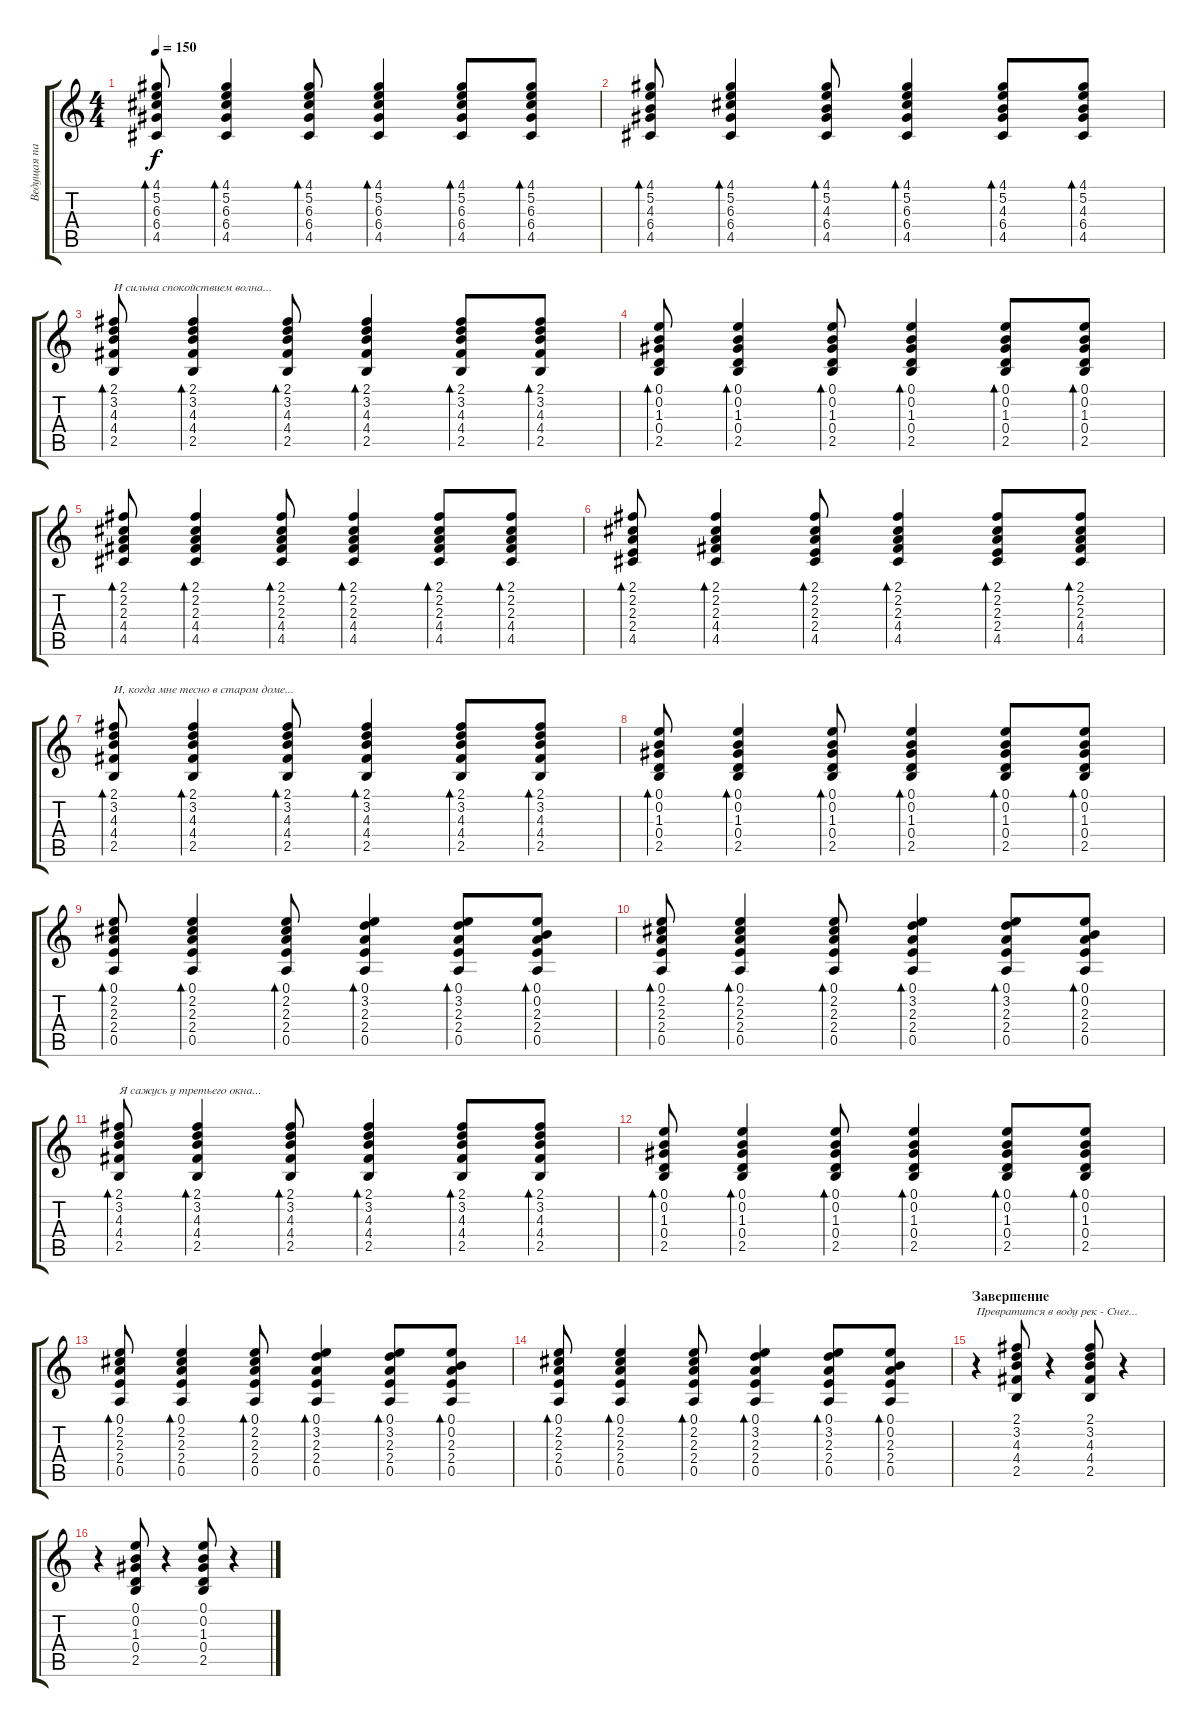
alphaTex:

\track ("Ведущая партия" "Ведущая па") {instrument overdrivenguitar}
\staff {score tabs}
\tuning (E4 B3 G3 D3 A2 E2) {hide}
\ts (4 4)
\tempo 150
\clef g2
\ks c
(4.1 5.2 6.3 6.4 4.5).8{bd 60 dy f} (4.1 5.2 6.3 6.4 4.5).4{bd 60} (4.1 5.2 6.3 6.4 4.5).8{bd 60} (4.1 5.2 6.3 6.4 4.5).4{bd 60} (4.1 5.2 6.3 6.4 4.5).8{bd 60} (4.1 5.2 6.3 6.4 4.5).8{bd 60} |
(4.1 5.2 4.3 6.4 4.5).8{bd 60} (4.1 5.2 6.3 6.4 4.5).4{bd 60} (4.1 5.2 4.3 6.4 4.5).8{bd 60} (4.1 5.2 6.3 6.4 4.5).4{bd 60} (4.1 5.2 4.3 6.4 4.5).8{bd 60} (4.1 5.2 4.3 6.4 4.5).8{bd 60} |
(2.1 3.2 4.3 4.4 2.5).8{bd 60 txt "И сильна спокойствием волна..."} (2.1 3.2 4.3 4.4 2.5).4{bd 60} (2.1 3.2 4.3 4.4 2.5).8{bd 60} (2.1 3.2 4.3 4.4 2.5).4{bd 60} (2.1 3.2 4.3 4.4 2.5).8{bd 60} (2.1 3.2 4.3 4.4 2.5).8{bd 60} |
(0.1 0.2 1.3 0.4 2.5).8{bd 60} (0.1 0.2 1.3 0.4 2.5).4{bd 60} (0.1 0.2 1.3 0.4 2.5).8{bd 60} (0.1 0.2 1.3 0.4 2.5).4{bd 60} (0.1 0.2 1.3 0.4 2.5).8{bd 60} (0.1 0.2 1.3 0.4 2.5).8{bd 60} |
(2.1 2.2 2.3 4.4 4.5).8{bd 60} (2.1 2.2 2.3 4.4 4.5).4{bd 60} (2.1 2.2 2.3 4.4 4.5).8{bd 60} (2.1 2.2 2.3 4.4 4.5).4{bd 60} (2.1 2.2 2.3 4.4 4.5).8{bd 60} (2.1 2.2 2.3 4.4 4.5).8{bd 60} |
(2.1 2.2 2.3 2.4 4.5).8{bd 60} (2.1 2.2 2.3 4.4 4.5).4{bd 60} (2.1 2.2 2.3 2.4 4.5).8{bd 60} (2.1 2.2 2.3 4.4 4.5).4{bd 60} (2.1 2.2 2.3 2.4 4.5).8{bd 60} (2.1 2.2 2.3 4.4 4.5).8{bd 60} |
(2.1 3.2 4.3 4.4 2.5).8{bd 60 txt "И, когда мне тесно в старом доме..." volume 12 instrument acousticguitarsteel} (2.1 3.2 4.3 4.4 2.5).4{bd 60} (2.1 3.2 4.3 4.4 2.5).8{bd 60} (2.1 3.2 4.3 4.4 2.5).4{bd 60} (2.1 3.2 4.3 4.4 2.5).8{bd 60} (2.1 3.2 4.3 4.4 2.5).8{bd 60} |
(0.1 0.2 1.3 0.4 2.5).8{bd 60} (0.1 0.2 1.3 0.4 2.5).4{bd 60} (0.1 0.2 1.3 0.4 2.5).8{bd 60} (0.1 0.2 1.3 0.4 2.5).4{bd 60} (0.1 0.2 1.3 0.4 2.5).8{bd 60} (0.1 0.2 1.3 0.4 2.5).8{bd 60} |
(0.1 2.2 2.3 2.4 0.5).8{bd 60} (0.1 2.2 2.3 2.4 0.5).4{bd 60} (0.1 2.2 2.3 2.4 0.5).8{bd 60} (0.1 3.2 2.3 2.4 0.5).4{bd 60} (0.1 3.2 2.3 2.4 0.5).8{bd 60} (0.1 0.2 2.3 2.4 0.5).8{bd 60} |
(0.1 2.2 2.3 2.4 0.5).8{bd 60 volume 12 instrument acousticguitarsteel} (0.1 2.2 2.3 2.4 0.5).4{bd 60} (0.1 2.2 2.3 2.4 0.5).8{bd 60} (0.1 3.2 2.3 2.4 0.5).4{bd 60} (0.1 3.2 2.3 2.4 0.5).8{bd 60} (0.1 0.2 2.3 2.4 0.5).8{bd 60} |
(2.1 3.2 4.3 4.4 2.5).8{bd 60 txt "Я сажусь у третьего окна..." volume 12 instrument acousticguitarsteel} (2.1 3.2 4.3 4.4 2.5).4{bd 60} (2.1 3.2 4.3 4.4 2.5).8{bd 60} (2.1 3.2 4.3 4.4 2.5).4{bd 60} (2.1 3.2 4.3 4.4 2.5).8{bd 60} (2.1 3.2 4.3 4.4 2.5).8{bd 60} |
(0.1 0.2 1.3 0.4 2.5).8{bd 60} (0.1 0.2 1.3 0.4 2.5).4{bd 60} (0.1 0.2 1.3 0.4 2.5).8{bd 60} (0.1 0.2 1.3 0.4 2.5).4{bd 60} (0.1 0.2 1.3 0.4 2.5).8{bd 60} (0.1 0.2 1.3 0.4 2.5).8{bd 60} |
(0.1 2.2 2.3 2.4 0.5).8{bd 60} (0.1 2.2 2.3 2.4 0.5).4{bd 60} (0.1 2.2 2.3 2.4 0.5).8{bd 60} (0.1 3.2 2.3 2.4 0.5).4{bd 60} (0.1 3.2 2.3 2.4 0.5).8{bd 60} (0.1 0.2 2.3 2.4 0.5).8{bd 60} |
(0.1 2.2 2.3 2.4 0.5).8{bd 60 volume 10 instrument acousticguitarsteel} (0.1 2.2 2.3 2.4 0.5).4{bd 60} (0.1 2.2 2.3 2.4 0.5).8{bd 60} (0.1 3.2 2.3 2.4 0.5).4{bd 60} (0.1 3.2 2.3 2.4 0.5).8{bd 60} (0.1 0.2 2.3 2.4 0.5).8{bd 60} |
\section ("" "Завершение")
r.4{txt "Превратится в воду рек - Снег..." volume 10 instrument overdrivenguitar} (2.1 3.2 4.3 4.4 2.5).8 r.4 (2.1 3.2 4.3 4.4 2.5).8 r.4 |
r.4 (0.1 0.2 1.3 0.4 2.5).8 r.4 (0.1 0.2 1.3 0.4 2.5).8 r.4
